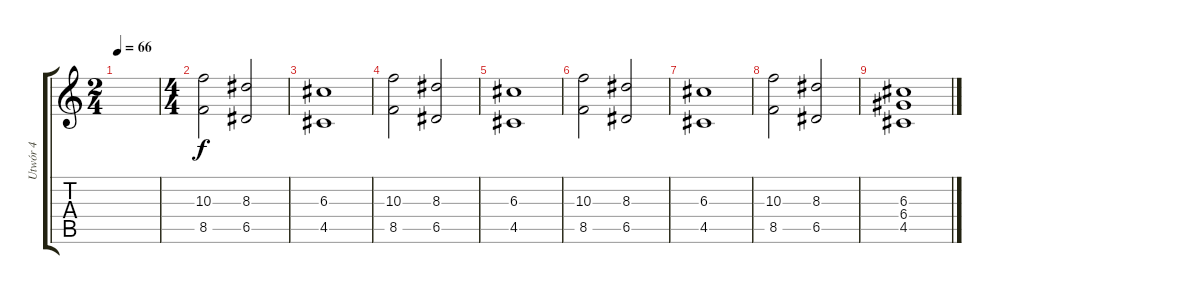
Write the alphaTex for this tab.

\track ("Utwór 4" "Utwór 4") {instrument overdrivenguitar}
\staff {score tabs}
\tuning (E4 B3 G3 D3 A2 E2) {hide}
\ts (2 4)
\tempo 66
\clef g2
\ks c
|
\ts (4 4)
(10.3 8.5).2 (8.3 6.5).2 |
(6.3 4.5).1 |
(10.3 8.5).2 (8.3 6.5).2 |
(6.3 4.5).1 |
(10.3 8.5).2 (8.3 6.5).2 |
(6.3 4.5).1 |
(10.3 8.5).2 (8.3 6.5).2 |
(6.3 6.4 4.5).1
